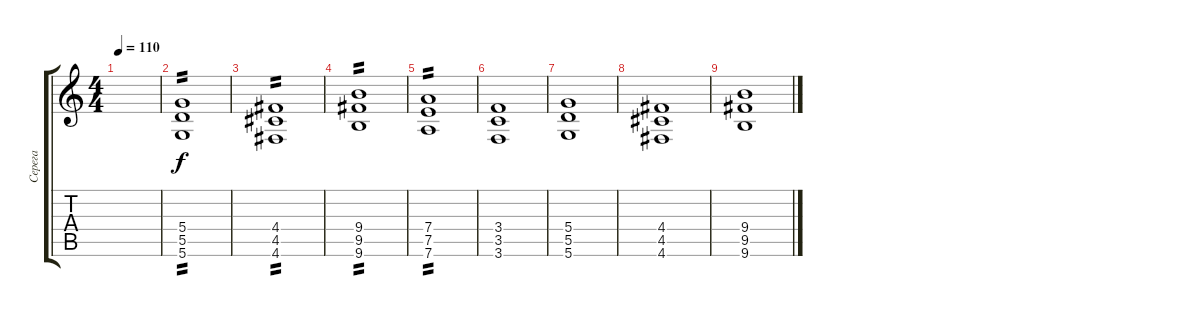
\track ("Серега" "Серега") {instrument acousticguitarsteel}
\staff {score tabs}
\tuning (E4 B3 G3 D3 A2 D2) {hide}
\ts (4 4)
\tempo 110
\clef g2
\ks c
|
(5.4 5.5 5.6).1{tp 2 instrument distortionguitar} |
(4.4 4.5 4.6).1{tp 2 balance 16 instrument distortionguitar} |
(9.4 9.5 9.6).1{tp 2 instrument distortionguitar} |
(7.4 7.5 7.6).1{tp 2 volume 13 balance 0 instrument distortionguitar} |
(3.4 3.5 3.6).1{volume 13 balance 16 instrument distortionguitar} |
(5.4 5.5 5.6).1{volume 13 balance 0 instrument distortionguitar} |
(4.4 4.5 4.6).1{instrument distortionguitar} |
(9.4 9.5 9.6).1{instrument distortionguitar}
